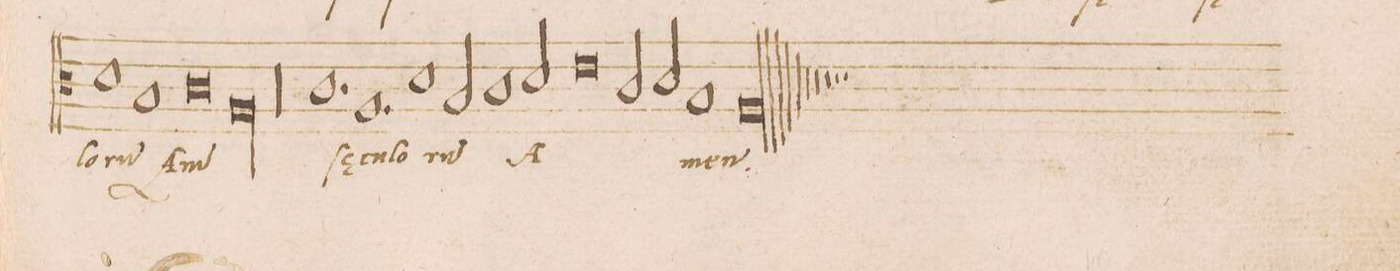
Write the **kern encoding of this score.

**kern	**text
*I"TENOR	*
*clefC3	*
*k[]	*
*met(C|)	*
*M2/1	*
1d	-lo-
1B	-ru(m)
=201-	=201-
0c	A-
=202-	=202-
00A\	-m(en)
=203-	=203-
=204-	=204-
00r	.
=205-	=205-
=206-	=206-
1.c	ſae-
1.A/	-cu-
=207-	=207-
1d	-lo-
=208-	=208-
2B/	-ru(m)
1c	A-
2d/	.
=209-	=209-
0e	.
=210-	=210-
2c/	.
2d/	.
1B	.
=211-	=211-
0A/l	-men.
==	==
*-	*-
